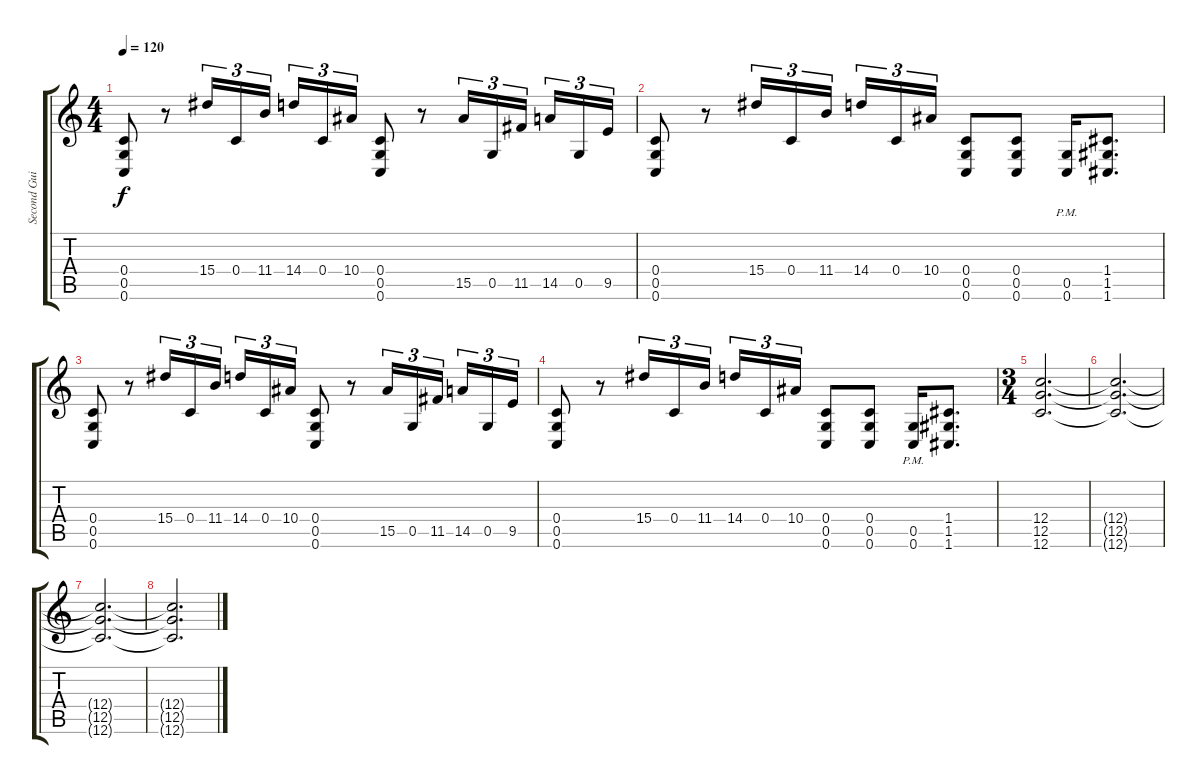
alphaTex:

\track ("Second Guitar" "Second Gui") {instrument distortionguitar}
\staff {score tabs}
\tuning (D4 A3 F3 C3 G2 C2) {hide}
\ts (4 4)
\tempo 120
\clef g2
\ks c
(0.4 0.5 0.6).8{dy f} r.8 15.4.16{tu (3 2)} 0.4.16{tu (3 2)} 11.4.16{tu (3 2) beam splitsecondary} 14.4.16{tu (3 2)} 0.4.16{tu (3 2)} 10.4.16{tu (3 2)} (0.4 0.5 0.6).8 r.8 15.5.16{tu (3 2)} 0.5.16{tu (3 2)} 11.5.16{tu (3 2) beam splitsecondary} 14.5.16{tu (3 2)} 0.5.16{tu (3 2)} 9.5.16{tu (3 2)} |
(0.4 0.5 0.6).8 r.8 15.4.16{tu (3 2)} 0.4.16{tu (3 2)} 11.4.16{tu (3 2) beam splitsecondary} 14.4.16{tu (3 2)} 0.4.16{tu (3 2)} 10.4.16{tu (3 2)} (0.4 0.5 0.6).8 (0.4 0.5 0.6).8 (0.5{pm} 0.6{pm}).16 (1.4 1.5 1.6).8{d} |
(0.4 0.5 0.6).8 r.8 15.4.16{tu (3 2)} 0.4.16{tu (3 2)} 11.4.16{tu (3 2) beam splitsecondary} 14.4.16{tu (3 2)} 0.4.16{tu (3 2)} 10.4.16{tu (3 2)} (0.4 0.5 0.6).8 r.8 15.5.16{tu (3 2)} 0.5.16{tu (3 2)} 11.5.16{tu (3 2) beam splitsecondary} 14.5.16{tu (3 2)} 0.5.16{tu (3 2)} 9.5.16{tu (3 2)} |
(0.4 0.5 0.6).8 r.8 15.4.16{tu (3 2)} 0.4.16{tu (3 2)} 11.4.16{tu (3 2) beam splitsecondary} 14.4.16{tu (3 2)} 0.4.16{tu (3 2)} 10.4.16{tu (3 2)} (0.4 0.5 0.6).8 (0.4 0.5 0.6).8 (0.5{pm} 0.6{pm}).16 (1.4 1.5 1.6).8{d} |
\ts (3 4)
(12.4 12.5 12.6).2{d} |
(12.4{t} 12.5{t} 12.6{t}).2{d} |
(12.4{t} 12.5{t} 12.6{t}).2{d} |
(12.4{t} 12.5{t} 12.6{t}).2{d}
